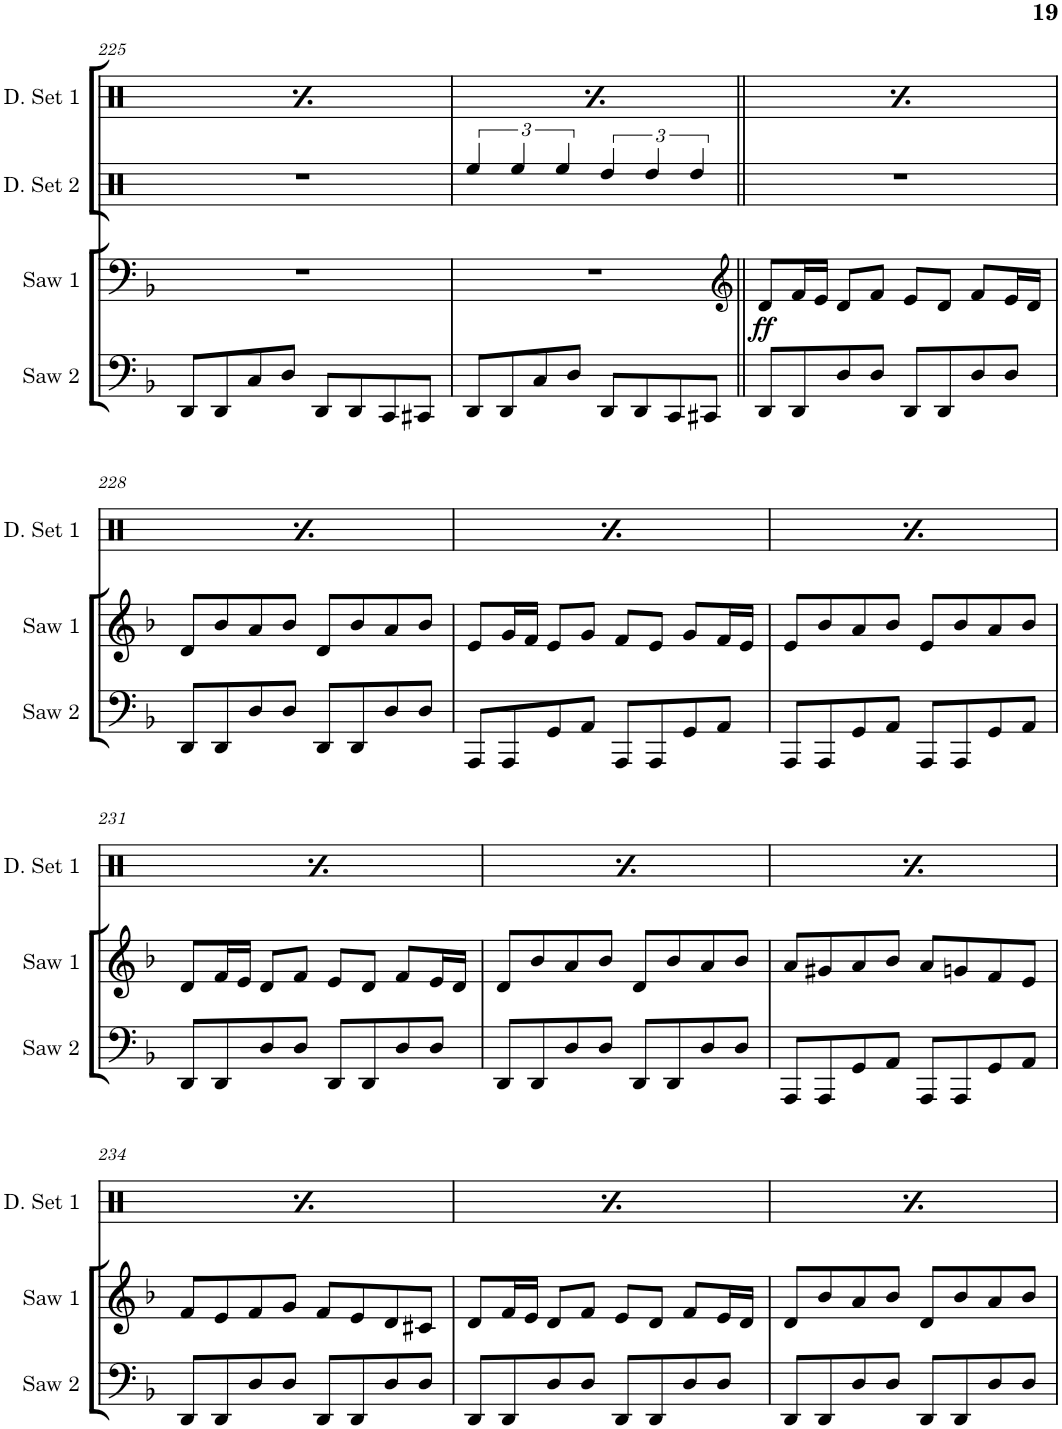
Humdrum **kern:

**kern	**kern	**dynam	**kern
*part3	*part2	*part2	*part1
*staff3	*staff2	*staff2	*staff1
*I"Saw Synthesizer 2	*I"Saw Synthesizer 1	*	*I"Drumset 1
*I'Saw 2	*I'Saw 1	*	*I'D. Set 1
!!LO:PB:g=z
*clefF4	*clefF4	*	*clefX
*k[b-]	*k[b-]	*	*k[]
*M4/4	*M4/4	*	*M4/4
*met(c)	*met(c)	*	*met(c)
=225	=225	=225	=225
8DD/L	1r	.	8Rcc\L
8DD/	.	.	16Rcc\L
.	.	.	16Rcc\JJ
8C/	.	.	4Rcc/
8D/J	.	.	.
8DD/L	.	.	8Rcc\L
8DD/	.	.	16Rcc\L
.	.	.	16Rcc\JJ
8CC/	.	.	4Rcc/
8CC#X/J	.	.	.
=226	=226	=226	=226
8DD/L	1r	.	8Rcc\L
8DD/	.	.	16Rcc\L
.	.	.	16Rcc\JJ
8C/	.	.	4Rcc/
8D/J	.	.	.
8DD/L	.	.	8Rcc\L
8DD/	.	.	16Rcc\L
.	.	.	16Rcc\JJ
8CC/	.	.	4Rcc/
8CC#X/J	.	.	.
=227||	=227||	=227||	=227||
*	*clefG2	*	*
!	!	!LO:DY:b	!
8DD/L	8d/L	ff	8Rcc\L
8DD/	16f/L	.	16Rcc\L
.	16e/JJ	.	16Rcc\JJ
8D/	8d/L	.	4Rcc/
8D/J	8f/J	.	.
8DD/L	8e/L	.	8Rcc\L
8DD/	8d/J	.	16Rcc\L
.	.	.	16Rcc\JJ
8D/	8f/L	.	4Rcc/
8D/J	16e/L	.	.
.	16d/JJ	.	.
!!LO:LB:g=z
=228	=228	=228	=228
8DD/L	8d/L	.	8Rcc\L
8DD/	8b-/	.	16Rcc\L
.	.	.	16Rcc\JJ
8D/	8a/	.	4Rcc/
8D/J	8b-/J	.	.
8DD/L	8d/L	.	8Rcc\L
8DD/	8b-/	.	16Rcc\L
.	.	.	16Rcc\JJ
8D/	8a/	.	4Rcc/
8D/J	8b-/J	.	.
=229	=229	=229	=229
8AAA/L	8e/L	.	8Rcc\L
8AAA/	16g/L	.	16Rcc\L
.	16f/JJ	.	16Rcc\JJ
8GG/	8e/L	.	4Rcc/
8AA/J	8g/J	.	.
8AAA/L	8f/L	.	8Rcc\L
8AAA/	8e/J	.	16Rcc\L
.	.	.	16Rcc\JJ
8GG/	8g/L	.	4Rcc/
8AA/J	16f/L	.	.
.	16e/JJ	.	.
=230	=230	=230	=230
8AAA/L	8e/L	.	8Rcc\L
8AAA/	8b-/	.	16Rcc\L
.	.	.	16Rcc\JJ
8GG/	8a/	.	4Rcc/
8AA/J	8b-/J	.	.
8AAA/L	8e/L	.	8Rcc\L
8AAA/	8b-/	.	16Rcc\L
.	.	.	16Rcc\JJ
8GG/	8a/	.	4Rcc/
8AA/J	8b-/J	.	.
!!LO:LB:g=z
=231	=231	=231	=231
8DD/L	8d/L	.	8Rcc\L
8DD/	16f/L	.	16Rcc\L
.	16e/JJ	.	16Rcc\JJ
8D/	8d/L	.	4Rcc/
8D/J	8f/J	.	.
8DD/L	8e/L	.	8Rcc\L
8DD/	8d/J	.	16Rcc\L
.	.	.	16Rcc\JJ
8D/	8f/L	.	4Rcc/
8D/J	16e/L	.	.
.	16d/JJ	.	.
=232	=232	=232	=232
8DD/L	8d/L	.	8Rcc\L
8DD/	8b-/	.	16Rcc\L
.	.	.	16Rcc\JJ
8D/	8a/	.	4Rcc/
8D/J	8b-/J	.	.
8DD/L	8d/L	.	8Rcc\L
8DD/	8b-/	.	16Rcc\L
.	.	.	16Rcc\JJ
8D/	8a/	.	4Rcc/
8D/J	8b-/J	.	.
=233	=233	=233	=233
8AAA/L	8a/L	.	8Rcc\L
8AAA/	8g#X/	.	16Rcc\L
.	.	.	16Rcc\JJ
8GG/	8a/	.	4Rcc/
8AA/J	8b-/J	.	.
8AAA/L	8a/L	.	8Rcc\L
8AAA/	8gn/	.	16Rcc\L
.	.	.	16Rcc\JJ
8GG/	8f/	.	4Rcc/
8AA/J	8e/J	.	.
!!LO:LB:g=z
=234	=234	=234	=234
8DD/L	8f/L	.	8Rcc\L
8DD/	8e/	.	16Rcc\L
.	.	.	16Rcc\JJ
8D/	8f/	.	4Rcc/
8D/J	8g/J	.	.
8DD/L	8f/L	.	8Rcc\L
8DD/	8e/	.	16Rcc\L
.	.	.	16Rcc\JJ
8D/	8d/	.	4Rcc/
8D/J	8c#X/J	.	.
=235	=235	=235	=235
8DD/L	8d/L	.	8Rcc\L
8DD/	16f/L	.	16Rcc\L
.	16e/JJ	.	16Rcc\JJ
8D/	8d/L	.	4Rcc/
8D/J	8f/J	.	.
8DD/L	8e/L	.	8Rcc\L
8DD/	8d/J	.	16Rcc\L
.	.	.	16Rcc\JJ
8D/	8f/L	.	4Rcc/
8D/J	16e/L	.	.
.	16d/JJ	.	.
=236	=236	=236	=236
8DD/L	8d/L	.	8Rcc\L
8DD/	8b-/	.	16Rcc\L
.	.	.	16Rcc\JJ
8D/	8a/	.	4Rcc/
8D/J	8b-/J	.	.
8DD/L	8d/L	.	8Rcc\L
8DD/	8b-/	.	16Rcc\L
.	.	.	16Rcc\JJ
8D/	8a/	.	4Rcc/
8D/J	8b-/J	.	.
=	=	=	=
*-	*-	*-	*-
